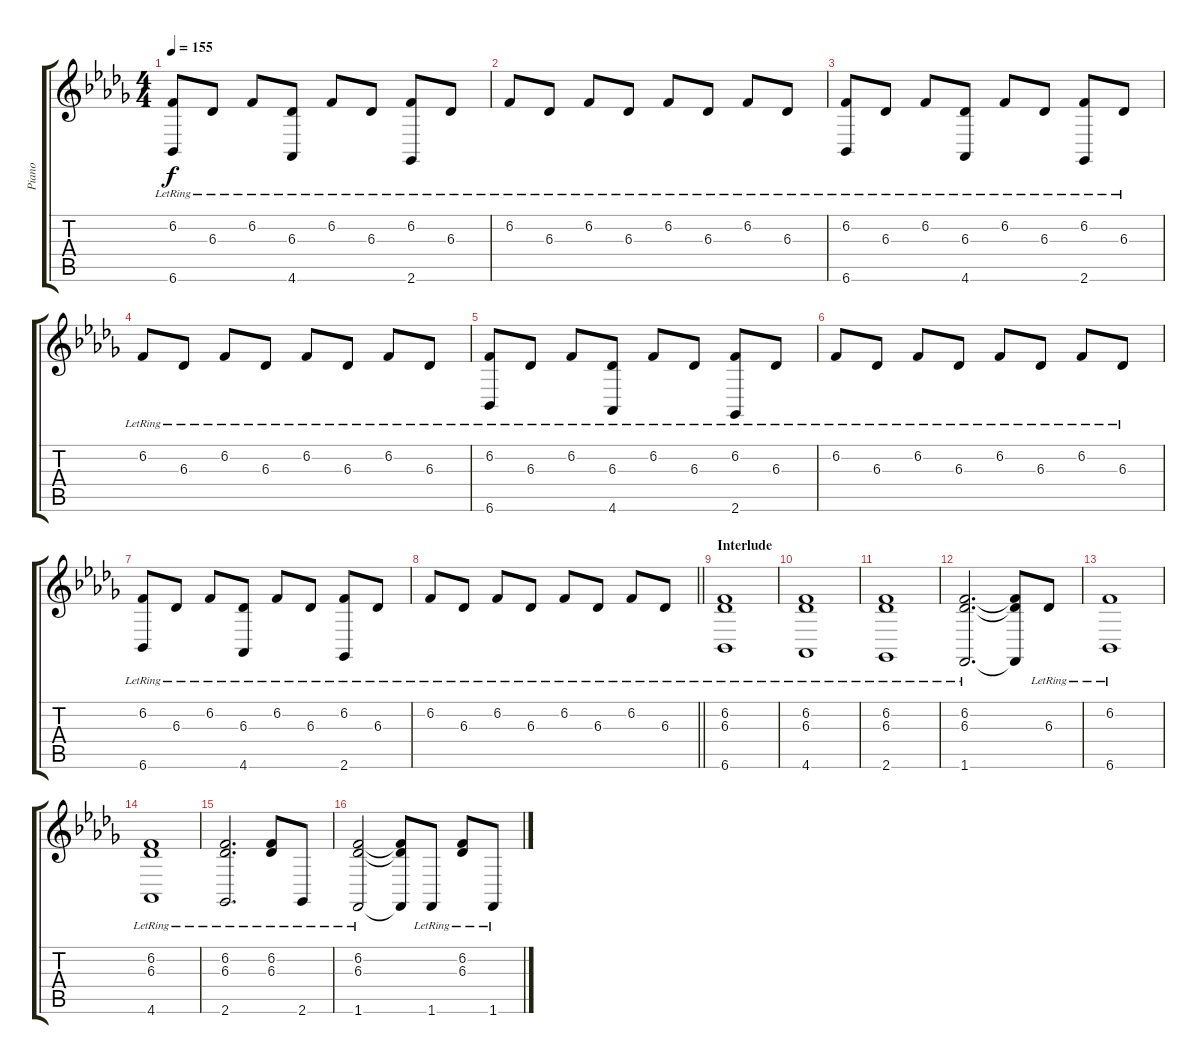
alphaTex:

\track ("Piano" "Piano") {instrument acousticgrandpiano}
\staff {score tabs}
\tuning (E4 B3 G3 D3 A2 E2) {hide}
\ts (4 4)
\tempo 155
\clef g2
\ks db
(6.2{lr} 6.6{lr}).8{dy f} 6.3{lr}.8 6.2{lr}.8 (6.3{lr} 4.6{lr}).8 6.2{lr}.8 6.3{lr}.8 (6.2{lr} 2.6{lr}).8 6.3{lr}.8 |
6.2{lr}.8 6.3{lr}.8 6.2{lr}.8 6.3{lr}.8 6.2{lr}.8 6.3{lr}.8 6.2{lr}.8 6.3{lr}.8 |
(6.2{lr} 6.6{lr}).8 6.3{lr}.8 6.2{lr}.8 (6.3{lr} 4.6{lr}).8 6.2{lr}.8 6.3{lr}.8 (6.2{lr} 2.6{lr}).8 6.3{lr}.8 |
6.2{lr}.8 6.3{lr}.8 6.2{lr}.8 6.3{lr}.8 6.2{lr}.8 6.3{lr}.8 6.2{lr}.8 6.3{lr}.8 |
(6.2{lr} 6.6{lr}).8 6.3{lr}.8 6.2{lr}.8 (6.3{lr} 4.6{lr}).8 6.2{lr}.8 6.3{lr}.8 (6.2{lr} 2.6{lr}).8 6.3{lr}.8 |
6.2{lr}.8 6.3{lr}.8 6.2{lr}.8 6.3{lr}.8 6.2{lr}.8 6.3{lr}.8 6.2{lr}.8 6.3{lr}.8 |
(6.2{lr} 6.6{lr}).8 6.3{lr}.8 6.2{lr}.8 (6.3{lr} 4.6{lr}).8 6.2{lr}.8 6.3{lr}.8 (6.2{lr} 2.6{lr}).8 6.3{lr}.8 |
\barLineRight lightlight
6.2{lr}.8 6.3{lr}.8 6.2{lr}.8 6.3{lr}.8 6.2{lr}.8 6.3{lr}.8 6.2{lr}.8 6.3{lr}.8 |
\section ("" "Interlude")
(6.2{lr} 6.3{lr} 6.6{lr}).1 |
(6.2{lr} 6.3{lr} 4.6{lr}).1 |
(6.2{lr} 6.3{lr} 2.6{lr}).1 |
(6.2{lr} 6.3{lr} 1.6{lr}).2{d} (6.2{t} 6.3{t} 1.6{t}).8 6.3{lr}.8 |
(6.2{lr} 6.6{lr}).1 |
(6.2{lr} 6.3{lr} 4.6{lr}).1 |
(6.2{lr} 6.3{lr} 2.6{lr}).2{d} (6.2{lr} 6.3{lr}).8 2.6{lr}.8 |
(6.2{lr} 6.3{lr} 1.6{lr}).2 (6.2{t} 6.3{t} 1.6{t}).8 1.6{lr}.8 (6.2{lr} 6.3{lr}).8 1.6{lr}.8
